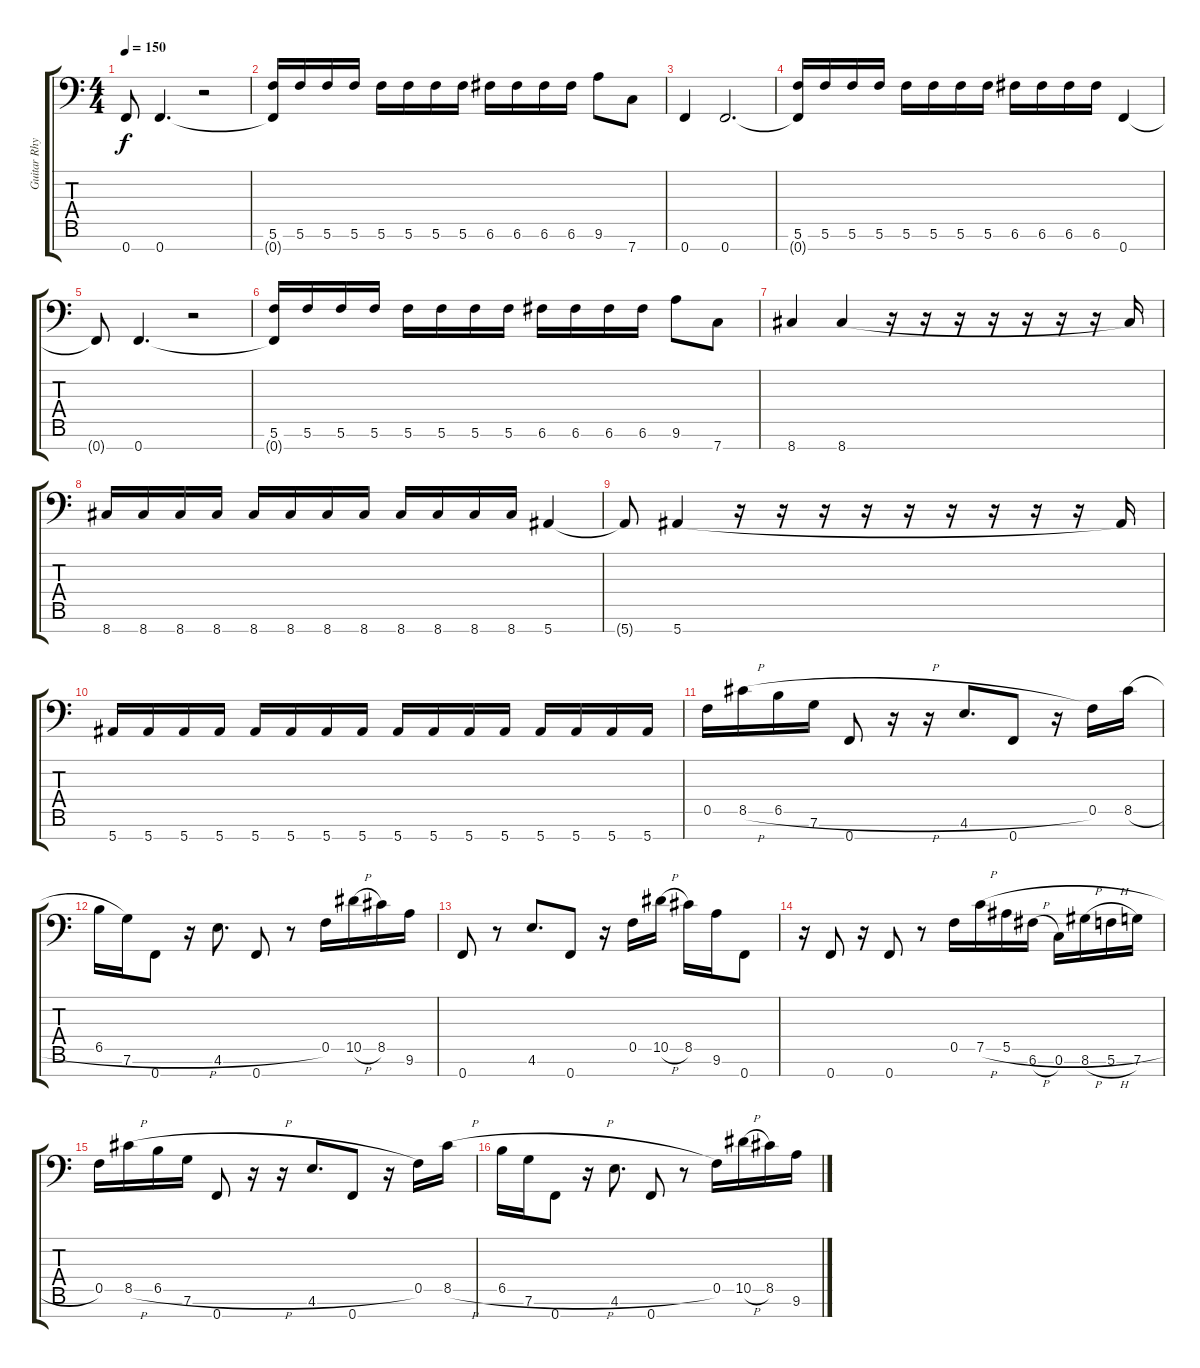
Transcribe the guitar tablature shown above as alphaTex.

\track ("Guitar Rhytm" "Guitar Rhy") {instrument distortionguitar}
\staff {score tabs}
\tuning (C4 G3 D3 Bb2 F2 C2 F1) {hide}
\ts (4 4)
\tempo 150
\clef f4
\ks c
0.7{t}.8{dy f} 0.7.4{d} r.2 |
(5.6 0.7{t}).16 5.6.16 5.6.16 5.6.16 5.6.16 5.6.16 5.6.16 5.6.16 6.6.16 6.6.16 6.6.16 6.6.16 9.6.8 7.7.8 |
0.7.4 0.7.2{d} |
(5.6 0.7{t}).16 5.6.16 5.6.16 5.6.16 5.6.16 5.6.16 5.6.16 5.6.16 6.6.16 6.6.16 6.6.16 6.6.16 0.7.4 |
0.7{t}.8 0.7.4{d} r.2 |
(5.6 0.7{t}).16 5.6.16 5.6.16 5.6.16 5.6.16 5.6.16 5.6.16 5.6.16 6.6.16 6.6.16 6.6.16 6.6.16 9.6.8 7.7.8 |
8.7.4 8.7.4 r.16 r.16 r.16 r.16 r.16 r.16 r.16 8.7{t}.16 |
8.7.16 8.7.16 8.7.16 8.7.16 8.7.16 8.7.16 8.7.16 8.7.16 8.7.16 8.7.16 8.7.16 8.7.16 5.7.4 |
5.7{t}.8 5.7.4 r.16 r.16 r.16 r.16 r.16 r.16 r.16 r.16 r.16 5.7{t}.16 |
5.7.16 5.7.16 5.7.16 5.7.16 5.7.16 5.7.16 5.7.16 5.7.16 5.7.16 5.7.16 5.7.16 5.7.16 5.7.16 5.7.16 5.7.16 5.7.16 |
0.5.16 8.5{h}.16 6.5{h}.16 7.6.16 0.7.8 r.16 r.16 4.6.8{d} 0.7.8 r.16 0.5.16 8.5{h}.16 |
6.5{h}.16 7.6.16 0.7.8 r.16 4.6.8{d} 0.7.8 r.8 0.5.16 10.5{h}.16 8.5.16 9.6.16 |
0.7.8 r.8 4.6.8{d} 0.7.8 r.16 0.5.16 10.5{h}.16 8.5.16 9.6.16 0.7.8 |
r.16 0.7.8 r.16 0.7.8 r.8 0.5.16 7.5{h}.16 5.5{h}.16 6.6{h}.16 0.6.16 8.6{h}.16 5.6{h}.16 7.6.16 |
0.5.16 8.5{h}.16 6.5{h}.16 7.6.16 0.7.8 r.16 r.16 4.6.8{d} 0.7.8 r.16 0.5.16 8.5{h}.16 |
6.5{h}.16 7.6.16 0.7.8 r.16 4.6.8{d} 0.7.8 r.8 0.5.16 10.5{h}.16 8.5.16 9.6.16
